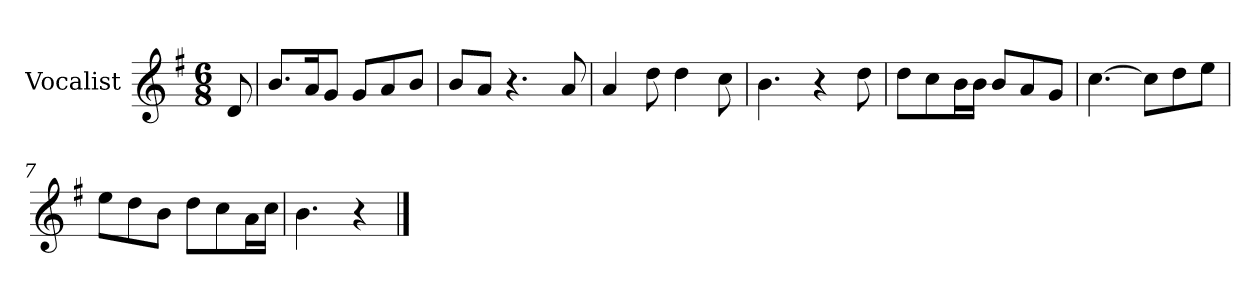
**kern
*part1
*staff1
*I"Vocalist
*k[f#]
*G:
*M6/8
=
8d
=1
8.bL
16aK
8gJ
8gL
8a
8bJ
=2
8bL
8aJ
4.r
8a
=3
4a
8dd
4dd
8cc
=4
4.b
4r
8dd
=5
8ddL
8cc
16bL
16bJJ
8bL
8a
8gJ
=6
[4.cc
8ccL]
8dd
8eeJ
=7
8eeL
8dd
8bJ
8ddL
8cc
16aL
16ccJJ
=8
4.b
4r
==
*-
